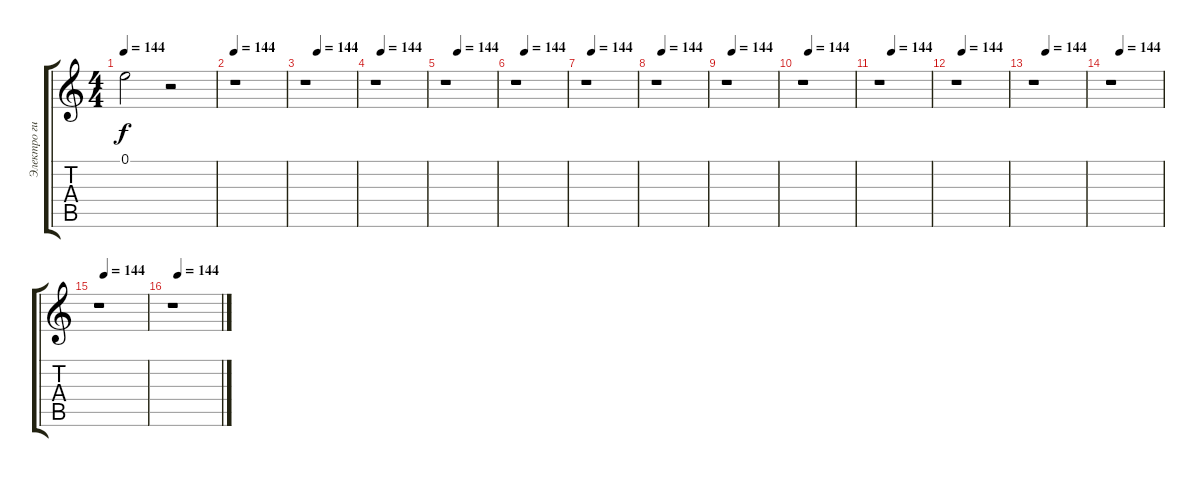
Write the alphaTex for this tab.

\track ("Электро гитара" "Электро ги") {instrument electricguitarmuted}
\staff {score tabs}
\tuning (E4 B3 G3 D3 A2 E2) {hide}
\ts (4 4)
\tempo 144
\clef g2
\ks c
0.1{t}.2{dy f} r.2 |
\tempo 144
r.1 |
\tempo (144 0.25)
r.1 |
\tempo (144 0.125)
r.1 |
\tempo (144 0.25)
r.1 |
\tempo (144 0.1875)
r.1 |
\tempo (144 0.125)
r.1 |
\tempo (144 0.125)
r.1 |
\tempo (144 0.125)
r.1 |
\tempo (144 0.125)
r.1 |
\tempo (144 0.25)
r.1 |
\tempo (144 0.125)
r.1 |
\tempo (144 0.25)
r.1 |
\tempo (144 0.1875)
r.1 |
\tempo (144 0.125)
r.1 |
\tempo (144 0.125)
r.1
